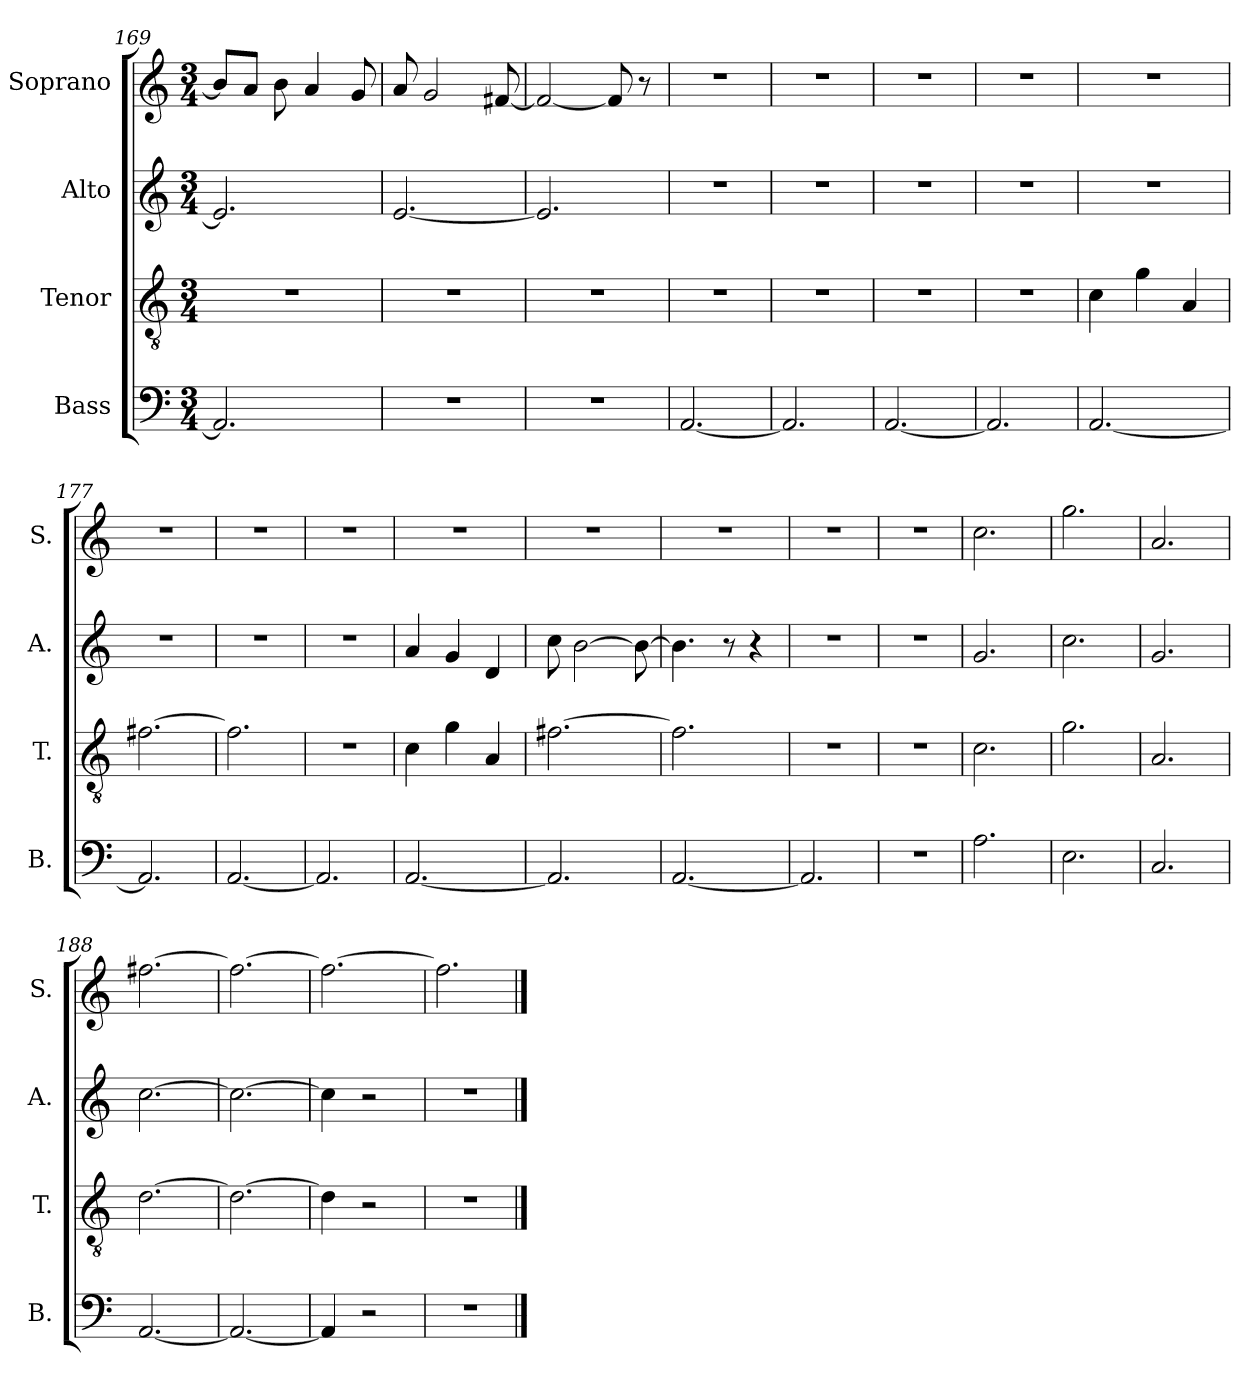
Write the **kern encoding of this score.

**kern	**kern	**kern	**kern
*part4	*part3	*part2	*part1
*staff4	*staff3	*staff2	*staff1
*I"Bass	*I"Tenor	*I"Alto	*I"Soprano
*I'B.	*I'T.	*I'A.	*I'S.
!!LO:PB:g=z
*clefF4	*clefGv2	*clefG2	*clefG2
*k[]	*k[]	*k[]	*k[]
*M3/4	*M3/4	*M3/4	*M3/4
=169	=169	=169	=169
2.AA/]	2.r	2.e/]	8b/L]
.	.	.	8a/J
.	.	.	8b\
.	.	.	4a/
.	.	.	8g/
=170	=170	=170	=170
2.r	2.r	[2.e/	8a/
.	.	.	2g/
.	.	.	[8f#X/
=171	=171	=171	=171
2.r	2.r	2.e/]	2f#/_
.	.	.	8f#/]
.	.	.	8r
=172	=172	=172	=172
[2.AA/	2.r	2.r	2.r
=173	=173	=173	=173
2.AA/]	2.r	2.r	2.r
=174	=174	=174	=174
[2.AA/	2.r	2.r	2.r
=175	=175	=175	=175
2.AA/]	2.r	2.r	2.r
=176	=176	=176	=176
[2.AA/	4c\	2.r	2.r
.	4g\	.	.
.	4A/	.	.
=177	=177	=177	=177
2.AA/]	[2.f#X\	2.r	2.r
=178	=178	=178	=178
[2.AA/	2.f#\]	2.r	2.r
=179	=179	=179	=179
2.AA/]	2.r	2.r	2.r
=180	=180	=180	=180
[2.AA/	4c\	4a/	2.r
.	4g\	4g/	.
.	4A/	4d/	.
!!LO:LB:g=z
=181	=181	=181	=181
2.AA/]	[2.f#X\	8cc\	2.r
.	.	[2b\	.
.	.	8b\_	.
=182	=182	=182	=182
[2.AA/	2.f#\]	4.b\]	2.r
.	.	8r	.
.	.	4r	.
=183	=183	=183	=183
2.AA/]	2.r	2.r	2.r
=184	=184	=184	=184
2.r	2.r	2.r	2.r
=185	=185	=185	=185
2.A\	2.c\	2.g/	2.cc\
=186	=186	=186	=186
2.E\	2.g\	2.cc\	2.gg\
=187	=187	=187	=187
2.C/	2.A/	2.g/	2.a/
=188	=188	=188	=188
[2.AA/	[2.d\	[2.cc\	[2.ff#X\
=189	=189	=189	=189
2.AA/_	2.d\_	2.cc\_	2.ff#\_
=190	=190	=190	=190
4AA/]	4d\]	4cc\]	2.ff#\_
2r	2r	2r	.
=191	=191	=191	=191
2.r	2.r	2.r	2.ff#\]
==	==	==	==
*-	*-	*-	*-
